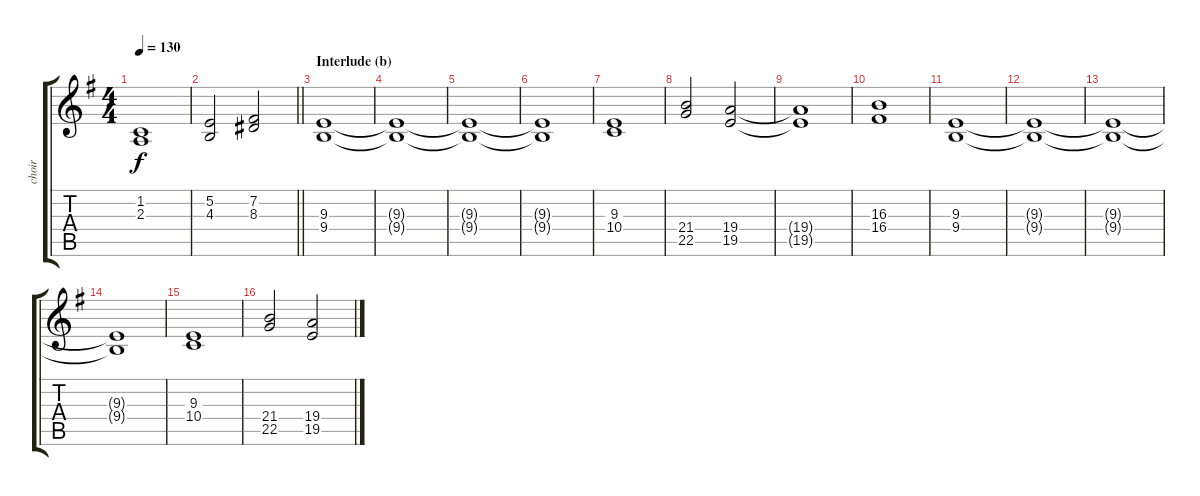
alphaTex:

\track ("choir" "choir") {instrument choiraahs}
\staff {score tabs}
\tuning (E4 B3 G3 D3 A2 E2) {hide}
\ts (4 4)
\tempo 130
\clef g2
\ks eminor
(1.2 2.3).1{dy f} |
\barLineRight lightlight
(5.2 4.3).2 (7.2 8.3).2 |
\section ("" "Interlude (b)")
(9.3 9.4).1 |
(9.3{t} 9.4{t}).1 |
(9.3{t} 9.4{t}).1 |
(9.3{t} 9.4{t}).1 |
(9.3 10.4).1 |
(21.4 22.5).2 (19.4 19.5).2 |
(19.4{t} 19.5{t}).1 |
(16.3 16.4).1 |
(9.3 9.4).1 |
(9.3{t} 9.4{t}).1 |
(9.3{t} 9.4{t}).1 |
(9.3{t} 9.4{t}).1 |
(9.3 10.4).1 |
(21.4 22.5).2 (19.4 19.5).2
